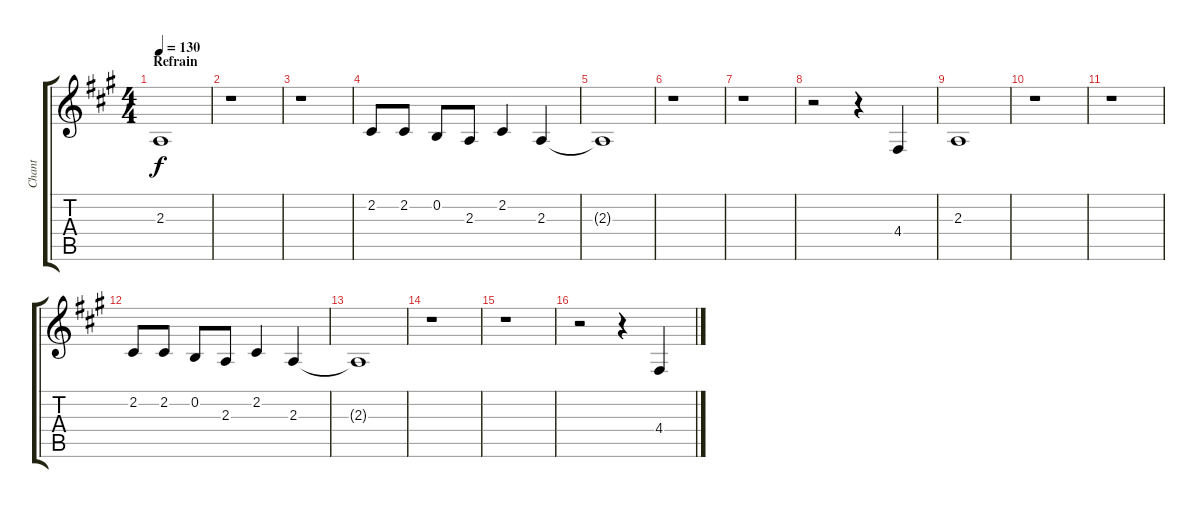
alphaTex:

\track ("Chant" "Chant") {instrument acousticgrandpiano}
\staff {score tabs}
\tuning (E4 B3 G3 D3 A2 E2) {hide}
\ts (4 4)
\section ("" "Refrain")
\tempo 130
\clef g2
\ks a
2.3.1{dy f} |
r.1 |
r.1 |
2.2.8 2.2.8 0.2.8 2.3.8 2.2.4 2.3.4 |
2.3{t}.1 |
r.1 |
r.1 |
r.2 r.4 4.4.4 |
2.3.1 |
r.1 |
r.1 |
2.2.8 2.2.8 0.2.8 2.3.8 2.2.4 2.3.4 |
2.3{t}.1 |
r.1 |
r.1 |
r.2 r.4 4.4.4
